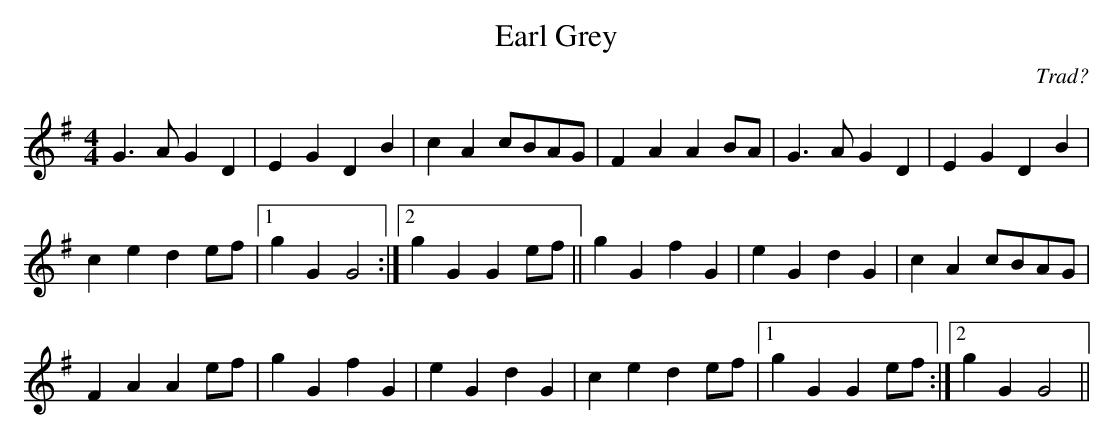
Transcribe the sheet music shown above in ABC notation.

X:1
T:Earl Grey
C:Trad?
M:4/4
K:G
L:1/8
G3 A G2 D2 | E2 G2 D2 B2 | c2 A2 cBAG | F2 A2 A2 BA | G3 A G2 D2 | E2 G2 D2 B2 |
c2 e2 d2 ef |1 g2 G2 G4 :|2 g2 G2 G2 ef || g2 G2 f2 G2 | e2 G2 d2 G2 | c2 A2 cBAG |
F2 A2 A2 ef | g2 G2 f2 G2 | e2 G2 d2 G2 | c2 e2 d2 ef |1 g2 G2 G2 ef:|2 g2 G2 G4 ||
